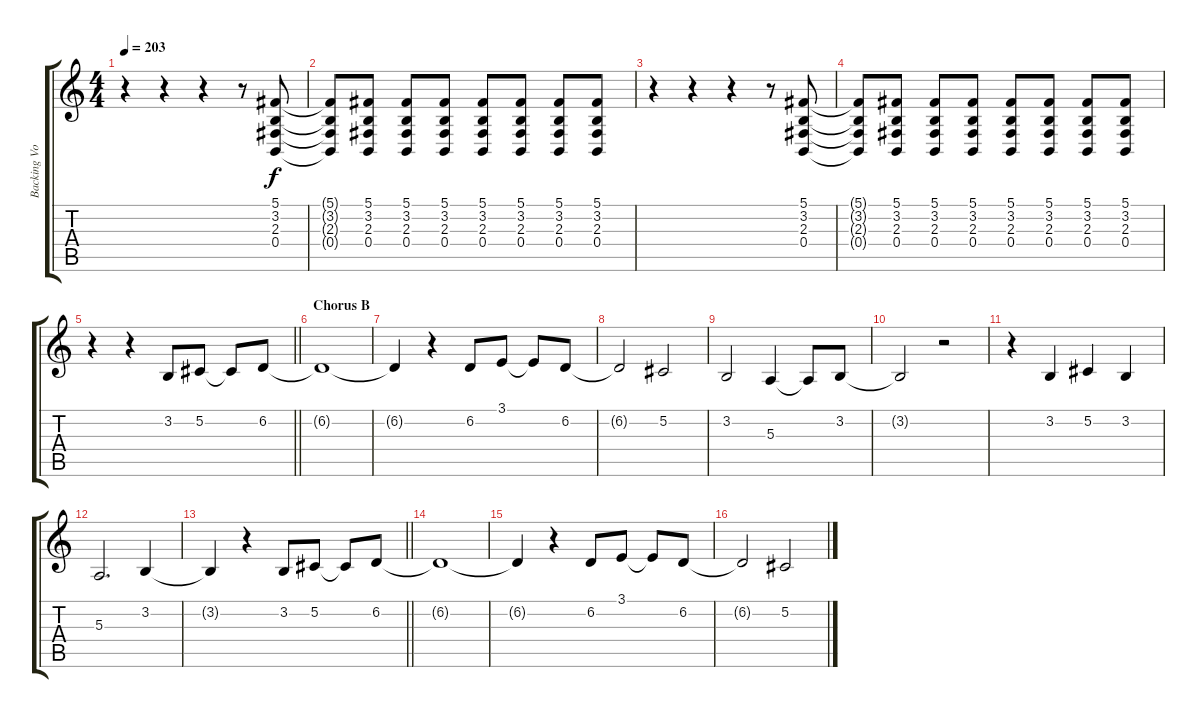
\track ("Backing Vocals" "Backing Vo") {instrument lead6voice}
\staff {score tabs}
\tuning (Db4 Ab3 E3 B2 Gb2 B1) {hide}
\ts (4 4)
\tempo 203
\clef g2
\ks c
r.4{dy f} r.4 r.4 r.8 (5.1 3.2 2.3 0.4).8 |
(5.1{t} 3.2{t} 2.3{t} 0.4{t}).8 (5.1 3.2 2.3 0.4).8 (5.1 3.2 2.3 0.4).8 (5.1 3.2 2.3 0.4).8 (5.1 3.2 2.3 0.4).8 (5.1 3.2 2.3 0.4).8 (5.1 3.2 2.3 0.4).8 (5.1 3.2 2.3 0.4).8 |
r.4 r.4 r.4 r.8 (5.1 3.2 2.3 0.4).8 |
(5.1{t} 3.2{t} 2.3{t} 0.4{t}).8 (5.1 3.2 2.3 0.4).8 (5.1 3.2 2.3 0.4).8 (5.1 3.2 2.3 0.4).8 (5.1 3.2 2.3 0.4).8 (5.1 3.2 2.3 0.4).8 (5.1 3.2 2.3 0.4).8 (5.1 3.2 2.3 0.4).8 |
\barLineRight lightlight
r.4 r.4 3.2.8 5.2.8 5.2{t}.8 6.2.8 |
\section ("" "Chorus B")
6.2{t}.1 |
6.2{t}.4 r.4 6.2.8 3.1.8 3.1{t}.8 6.2.8 |
6.2{t}.2 5.2.2 |
3.2.2 5.3.4 5.3{t}.8 3.2.8 |
3.2{t}.2 r.2 |
r.4 3.2.4 5.2.4 3.2.4 |
5.3.2{d} 3.2.4 |
\barLineRight lightlight
3.2{t}.4 r.4 3.2.8 5.2.8 5.2{t}.8 6.2.8 |
\section ("" "")
6.2{t}.1 |
6.2{t}.4 r.4 6.2.8 3.1.8 3.1{t}.8 6.2.8 |
6.2{t}.2 5.2.2
